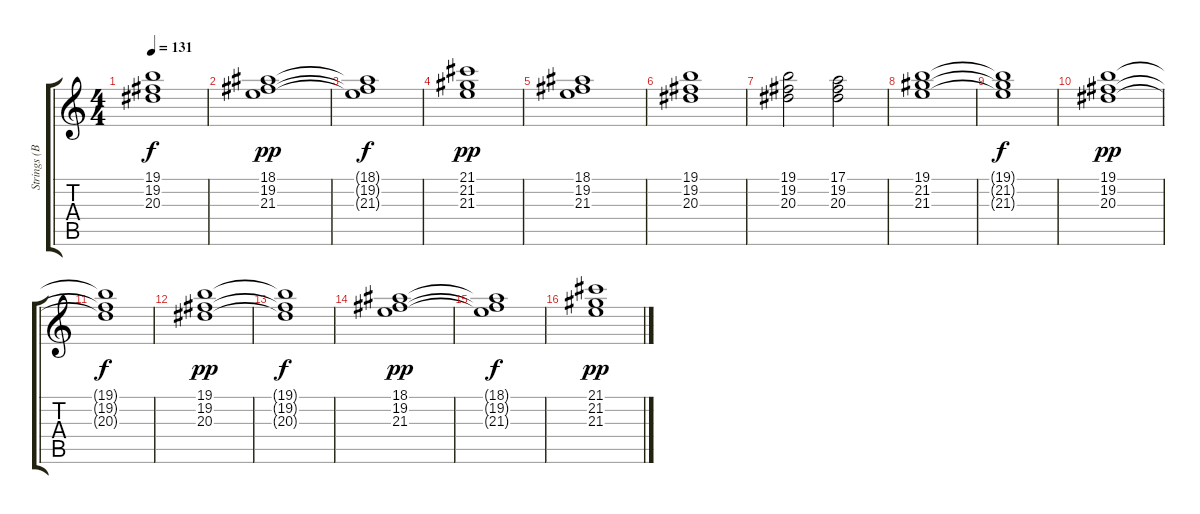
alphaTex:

\track ("Strings (BB)" "Strings (B") {instrument stringensemble1}
\staff {score tabs}
\tuning (E4 B3 G3 D3 A2 E2) {hide}
\ts (4 4)
\tempo 131
\clef g2
\ks c
(19.1{t} 19.2{t} 20.3{t}).1{dy f} |
(18.1 19.2 21.3).1{dy pp} |
(18.1{t} 19.2{t} 21.3{t}).1{dy f} |
(21.1 21.2 21.3).1{dy pp} |
(18.1 19.2 21.3).1 |
(19.1 19.2 20.3).1 |
(19.1 19.2 20.3).2 (17.1 19.2 20.3).2 |
(19.1 21.2 21.3).1 |
(19.1{t} 21.2{t} 21.3{t}).1{dy f} |
(19.1 19.2 20.3).1{dy pp} |
(19.1{t} 19.2{t} 20.3{t}).1{dy f} |
(19.1 19.2 20.3).1{dy pp} |
(19.1{t} 19.2{t} 20.3{t}).1{dy f} |
(18.1 19.2 21.3).1{dy pp} |
(18.1{t} 19.2{t} 21.3{t}).1{dy f} |
(21.1 21.2 21.3).1{dy pp}
